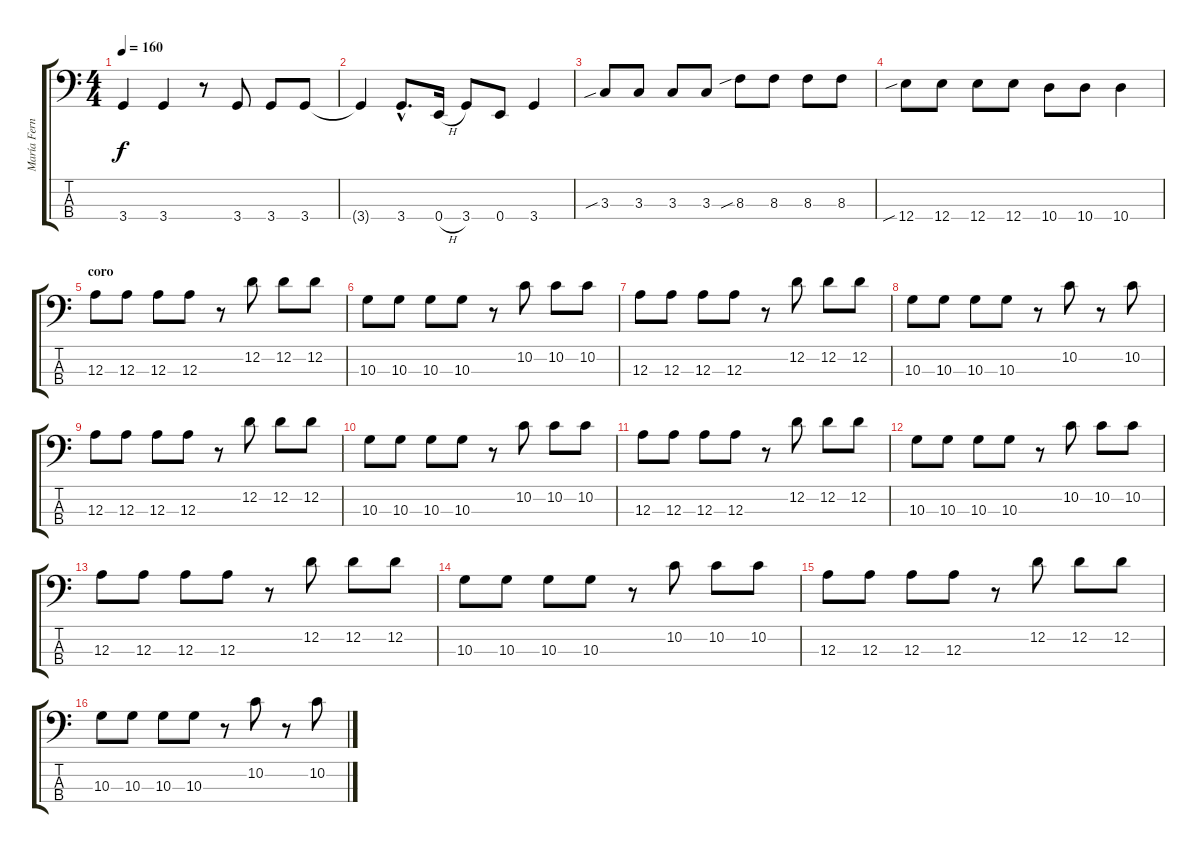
\track ("María Fernanda (bajo)" "María Fern") {instrument electricbasspick}
\staff {score tabs}
\tuning (G2 D2 A1 E1) {hide}
\ts (4 4)
\tempo 160
\clef f4
\ks c
3.4.4{dy f} 3.4.4 r.8 3.4.8 3.4.8 3.4.8 |
3.4{t}.4 3.4{hac}.8{d} 0.4{h}.16 3.4.8 0.4.8 3.4.4 |
3.3{sib}.8 3.3.8 3.3.8 3.3.8 8.3{sib}.8 8.3.8 8.3.8 8.3.8 |
12.4{sib}.8 12.4.8 12.4.8 12.4.8 10.4.8 10.4.8 10.4.4 |
\section ("" "coro")
12.3.8 12.3.8 12.3.8 12.3.8 r.8 12.2.8 12.2.8 12.2.8 |
10.3.8 10.3.8 10.3.8 10.3.8 r.8 10.2.8 10.2.8 10.2.8 |
12.3.8 12.3.8 12.3.8 12.3.8 r.8 12.2.8 12.2.8 12.2.8 |
10.3.8 10.3.8 10.3.8 10.3.8 r.8 10.2.8 r.8 10.2.8 |
12.3.8 12.3.8 12.3.8 12.3.8 r.8 12.2.8 12.2.8 12.2.8 |
10.3.8 10.3.8 10.3.8 10.3.8 r.8 10.2.8 10.2.8 10.2.8 |
12.3.8 12.3.8 12.3.8 12.3.8 r.8 12.2.8 12.2.8 12.2.8 |
10.3.8 10.3.8 10.3.8 10.3.8 r.8 10.2.8 10.2.8 10.2.8 |
12.3.8 12.3.8 12.3.8 12.3.8 r.8 12.2.8 12.2.8 12.2.8 |
10.3.8 10.3.8 10.3.8 10.3.8 r.8 10.2.8 10.2.8 10.2.8 |
12.3.8 12.3.8 12.3.8 12.3.8 r.8 12.2.8 12.2.8 12.2.8 |
10.3.8 10.3.8 10.3.8 10.3.8 r.8 10.2.8 r.8 10.2.8
